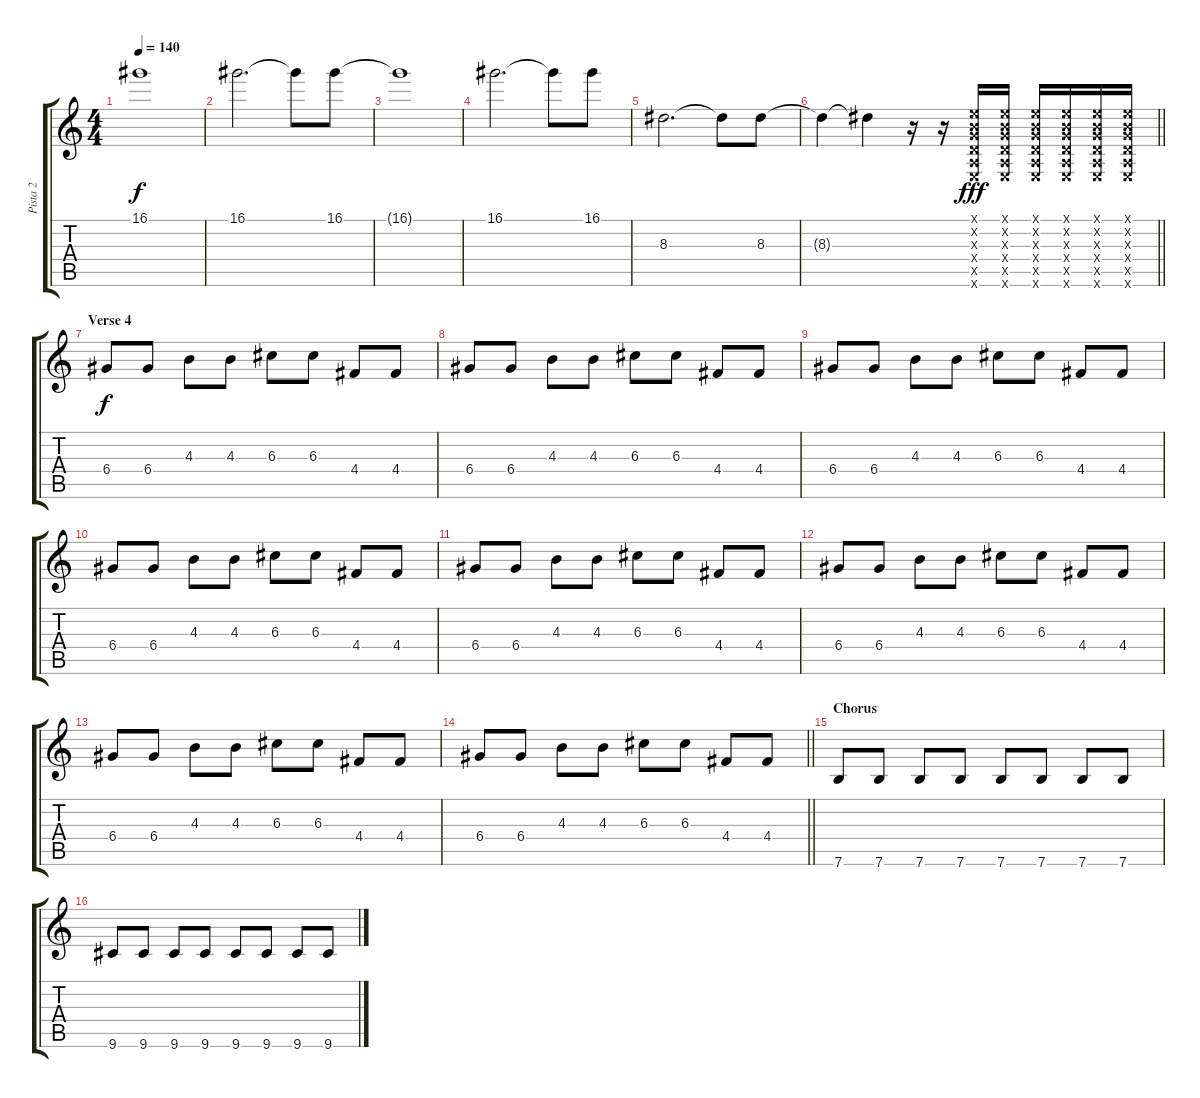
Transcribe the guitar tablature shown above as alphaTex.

\track ("Pista 2" "Pista 2") {instrument distortionguitar}
\staff {score tabs}
\tuning (E4 B3 G3 D3 A2 E2) {hide}
\ts (4 4)
\tempo 140
\clef g2
\ks c
16.1{t}.1{dy f volume 11} |
16.1.2{d volume 6} 16.1{t}.8 16.1.8 |
16.1{t}.1{volume 11} |
16.1.2{d volume 6} 16.1{t}.8 16.1.8 |
8.3.2{d volume 6} 8.3{t}.8 8.3.8{volume 6} |
\barLineRight lightlight
8.3{t}.4{volume 11} 8.3{t}.4 r.16 r.16 (0.1{x} 0.2{x} 0.3{x} 0.4{x} 0.5{x} 0.6{x}).16{dy fff instrument distortionguitar} (0.1{x} 0.2{x} 0.3{x} 0.4{x} 0.5{x} 0.6{x}).16 (0.1{x} 0.2{x} 0.3{x} 0.4{x} 0.5{x} 0.6{x}).16 (0.1{x} 0.2{x} 0.3{x} 0.4{x} 0.5{x} 0.6{x}).16 (0.1{x} 0.2{x} 0.3{x} 0.4{x} 0.5{x} 0.6{x}).16 (0.1{x} 0.2{x} 0.3{x} 0.4{x} 0.5{x} 0.6{x}).16 |
\section ("" "Verse 4")
6.4.8{dy f} 6.4.8 4.3.8 4.3.8 6.3.8 6.3.8 4.4.8 4.4.8 |
6.4.8 6.4.8 4.3.8 4.3.8 6.3.8 6.3.8 4.4.8 4.4.8 |
6.4.8 6.4.8 4.3.8 4.3.8 6.3.8 6.3.8 4.4.8 4.4.8 |
6.4.8 6.4.8 4.3.8 4.3.8 6.3.8 6.3.8 4.4.8 4.4.8 |
6.4.8 6.4.8 4.3.8 4.3.8 6.3.8 6.3.8 4.4.8 4.4.8 |
6.4.8 6.4.8 4.3.8 4.3.8 6.3.8 6.3.8 4.4.8 4.4.8 |
6.4.8 6.4.8 4.3.8 4.3.8 6.3.8 6.3.8 4.4.8 4.4.8 |
\barLineRight lightlight
6.4.8 6.4.8 4.3.8 4.3.8 6.3.8 6.3.8 4.4.8 4.4.8 |
\section ("" "Chorus")
7.6.8 7.6.8 7.6.8 7.6.8 7.6.8 7.6.8 7.6.8 7.6.8 |
9.6.8 9.6.8 9.6.8 9.6.8 9.6.8 9.6.8 9.6.8 9.6.8
